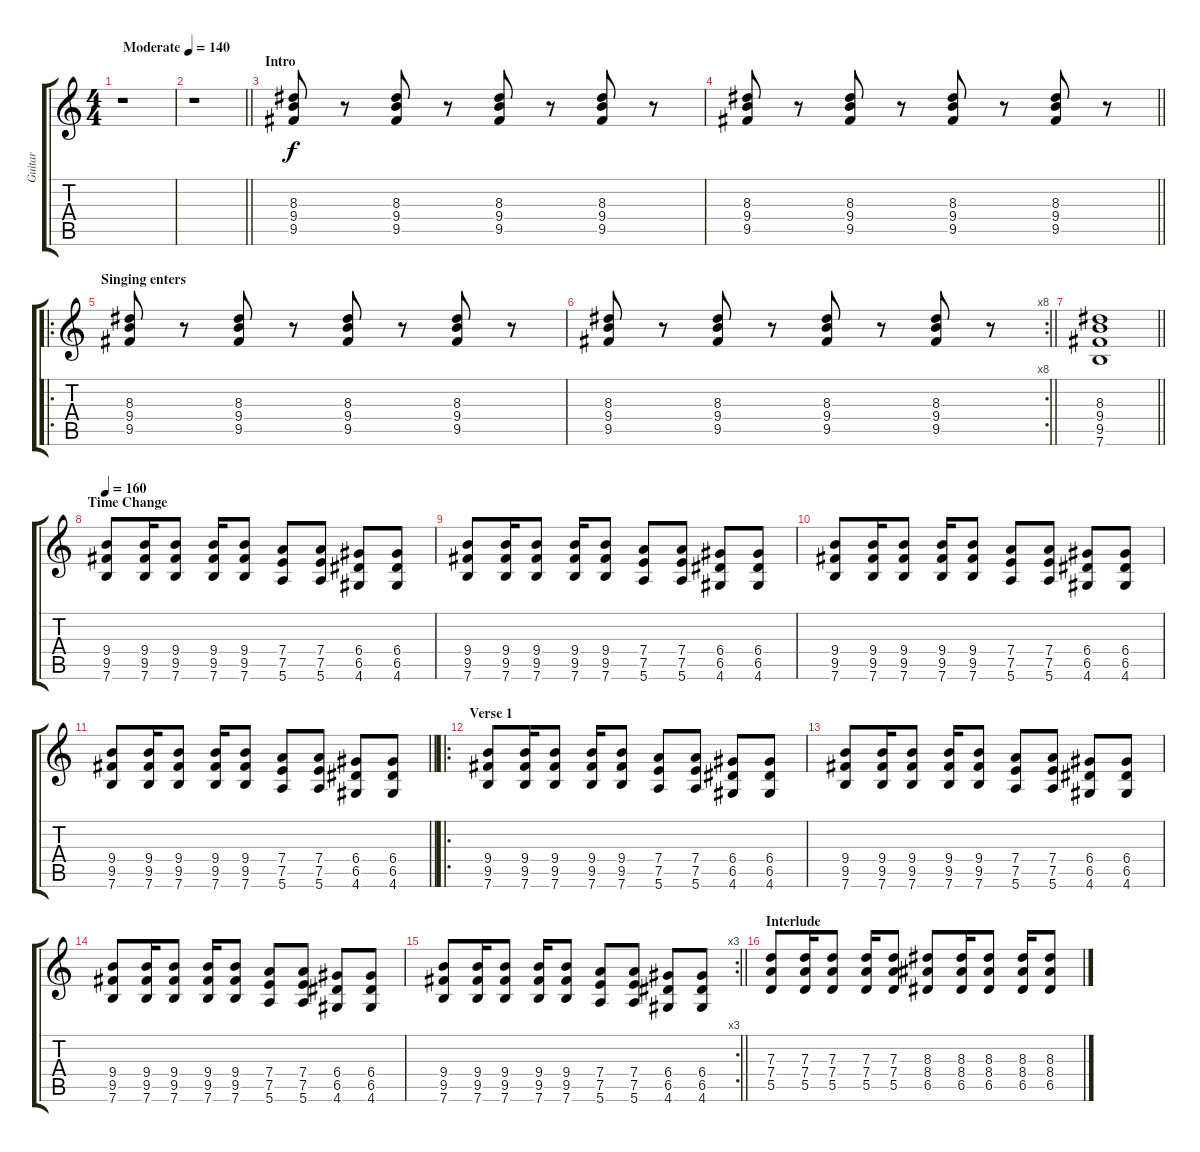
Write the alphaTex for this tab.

\track ("Guitar" "Guitar") {instrument distortionguitar}
\staff {score tabs}
\tuning (E4 B3 G3 D3 A2 E2) {hide}
\ts (4 4)
\tempo (140 "Moderate")
\clef g2
\ks c
r.1{dy f instrument distortionguitar} |
\barLineRight lightlight
r.1 |
\section ("" "Intro")
(8.3 9.4 9.5).8 r.8 (8.3 9.4 9.5).8 r.8 (8.3 9.4 9.5).8 r.8 (8.3 9.4 9.5).8 r.8 |
\barLineRight lightlight
(8.3 9.4 9.5).8 r.8 (8.3 9.4 9.5).8 r.8 (8.3 9.4 9.5).8 r.8 (8.3 9.4 9.5).8 r.8 |
\ro
\section ("" "Singing enters")
(8.3 9.4 9.5).8 r.8 (8.3 9.4 9.5).8 r.8 (8.3 9.4 9.5).8 r.8 (8.3 9.4 9.5).8 r.8 |
\rc 8
\barLineRight lightlight
(8.3 9.4 9.5).8 r.8 (8.3 9.4 9.5).8 r.8 (8.3 9.4 9.5).8 r.8 (8.3 9.4 9.5).8 r.8 |
\barLineRight lightlight
(8.3 9.4 9.5 7.6).1 |
\section ("" "Time Change")
\tempo 160
(9.4 9.5 7.6).8{volume 16} (9.4 9.5 7.6).16 (9.4 9.5 7.6).8 (9.4 9.5 7.6).16 (9.4 9.5 7.6).8 (7.4 7.5 5.6).8 (7.4 7.5 5.6).8 (6.4 6.5 4.6).8 (6.4 6.5 4.6).8 |
(9.4 9.5 7.6).8 (9.4 9.5 7.6).16 (9.4 9.5 7.6).8 (9.4 9.5 7.6).16 (9.4 9.5 7.6).8 (7.4 7.5 5.6).8 (7.4 7.5 5.6).8 (6.4 6.5 4.6).8 (6.4 6.5 4.6).8 |
(9.4 9.5 7.6).8 (9.4 9.5 7.6).16 (9.4 9.5 7.6).8 (9.4 9.5 7.6).16 (9.4 9.5 7.6).8 (7.4 7.5 5.6).8 (7.4 7.5 5.6).8 (6.4 6.5 4.6).8 (6.4 6.5 4.6).8 |
\barLineRight lightlight
(9.4 9.5 7.6).8 (9.4 9.5 7.6).16 (9.4 9.5 7.6).8 (9.4 9.5 7.6).16 (9.4 9.5 7.6).8 (7.4 7.5 5.6).8 (7.4 7.5 5.6).8 (6.4 6.5 4.6).8 (6.4 6.5 4.6).8 |
\ro
\section ("" "Verse 1")
(9.4 9.5 7.6).8 (9.4 9.5 7.6).16 (9.4 9.5 7.6).8 (9.4 9.5 7.6).16 (9.4 9.5 7.6).8 (7.4 7.5 5.6).8 (7.4 7.5 5.6).8 (6.4 6.5 4.6).8 (6.4 6.5 4.6).8 |
(9.4 9.5 7.6).8 (9.4 9.5 7.6).16 (9.4 9.5 7.6).8 (9.4 9.5 7.6).16 (9.4 9.5 7.6).8 (7.4 7.5 5.6).8 (7.4 7.5 5.6).8 (6.4 6.5 4.6).8 (6.4 6.5 4.6).8 |
(9.4 9.5 7.6).8 (9.4 9.5 7.6).16 (9.4 9.5 7.6).8 (9.4 9.5 7.6).16 (9.4 9.5 7.6).8 (7.4 7.5 5.6).8 (7.4 7.5 5.6).8 (6.4 6.5 4.6).8 (6.4 6.5 4.6).8 |
\rc 3
\barLineRight lightlight
(9.4 9.5 7.6).8 (9.4 9.5 7.6).16 (9.4 9.5 7.6).8 (9.4 9.5 7.6).16 (9.4 9.5 7.6).8 (7.4 7.5 5.6).8 (7.4 7.5 5.6).8 (6.4 6.5 4.6).8 (6.4 6.5 4.6).8 |
\section ("" "Interlude")
(7.3 7.4 5.5).8 (7.3 7.4 5.5).16 (7.3 7.4 5.5).8 (7.3 7.4 5.5).16 (7.3 7.4 5.5).8 (8.3 8.4 6.5).8 (8.3 8.4 6.5).16 (8.3 8.4 6.5).8 (8.3 8.4 6.5).16 (8.3 8.4 6.5).8
